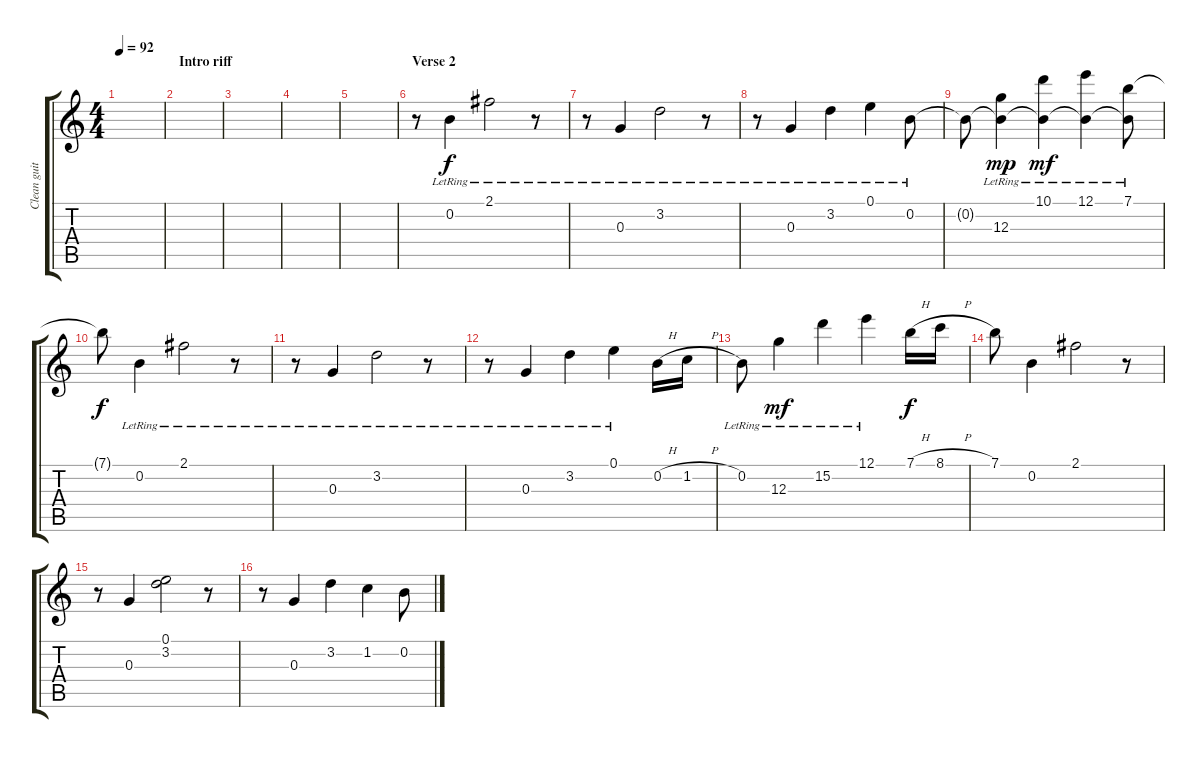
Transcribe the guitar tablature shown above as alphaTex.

\track ("Clean guitar" "Clean guit") {instrument electricguitarclean}
\staff {score tabs}
\tuning (E4 B3 G3 D3 A2 E2) {hide}
\ts (4 4)
\tempo 92
\clef g2
\ks c
|
\section ("" "Intro riff")
|
|
|
|
\section ("" "Verse 2")
r.8 0.2{lr}.4 2.1{lr}.2 r.8 |
r.8 0.3{lr}.4 3.2{lr}.2 r.8 |
r.8 0.3{lr}.4 3.2{lr}.4 0.1{lr}.4 0.2{lr}.8 |
0.2{t}.8 (0.2{t} 12.3{lr}).4{dy mp balance 3} (10.1{lr} 0.2{t}).4{dy mf} (12.1{lr} 0.2{t}).4 (7.1{lr} 0.2{t}).8 |
7.1{t}.8{dy f balance 11} 0.2{lr}.4 2.1{lr}.2 r.8 |
r.8 0.3{lr}.4 3.2{lr}.2 r.8 |
r.8 0.3{lr}.4 3.2{lr}.4 0.1{lr}.4 0.2{h}.16 1.2{h}.16 |
0.2{lr}.8 12.3{lr}.4{dy mf balance 4} 15.2{lr}.4 12.1{lr}.4 7.1{h}.16{dy f} 8.1{h}.16 |
7.1.8 0.2.4{balance 11} 2.1.2 r.8 |
r.8 0.3.4 (0.1 3.2).2 r.8 |
r.8 0.3.4 3.2.4 1.2.4 0.2.8
